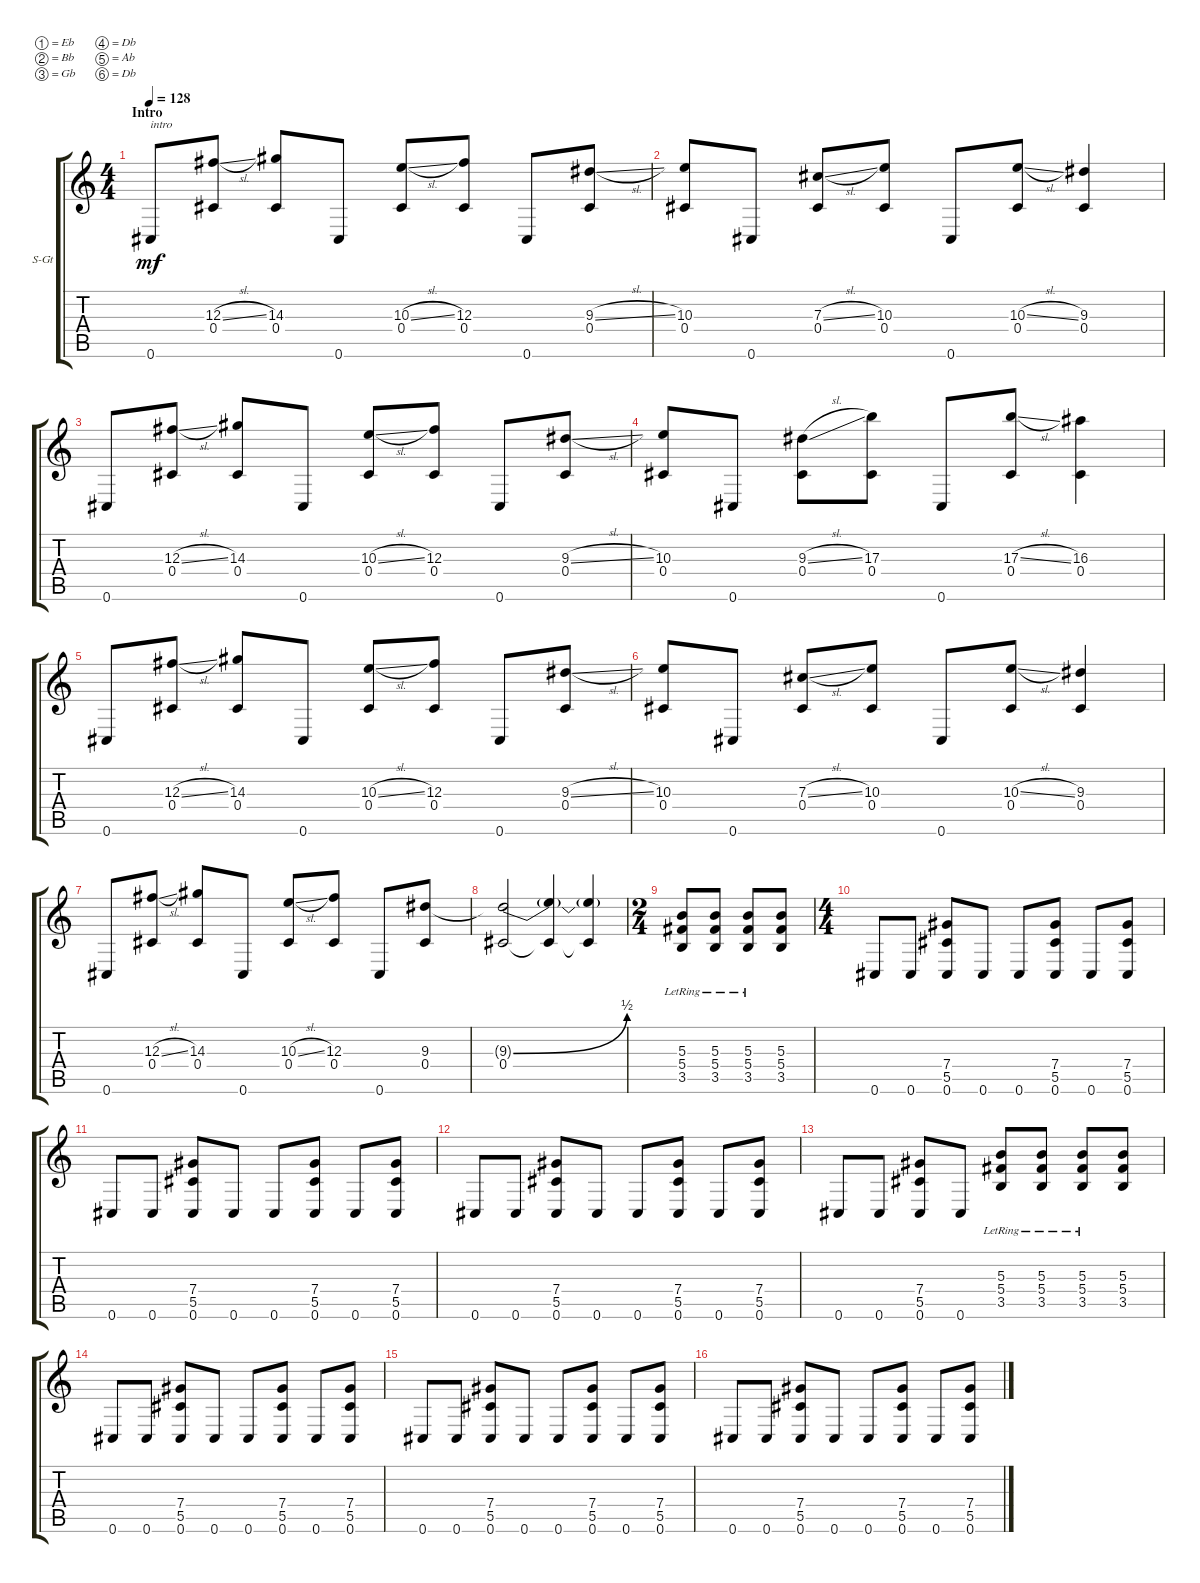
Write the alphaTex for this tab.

\defaultSystemsLayout 4
\bracketExtendMode groupsimilarinstruments
\firstSystemTrackNameOrientation horizontal
\otherSystemsTrackNameOrientation horizontal
\track ("Mike Brown" "S-Gt") {solo instrument acousticguitarsteel}
\staff {score tabs}
\tuning (Eb4 Bb3 Gb3 Db3 Ab2 Db2)
\ts (4 4)
\section ("" "Intro")
\tempo 128
\clef g2
\ks c
0.6.8{txt "intro" dy mf instrument acousticguitarsteel} (12.3{sl} 0.4).8 (0.4 14.3).8 0.6.8 (10.3{sl} 0.4).8 (12.3 0.4).8 0.6.8 (9.3{sl} 0.4).8 |
(10.3 0.4).8 0.6.8 (7.3{sl} 0.4).8 (10.3 0.4).8 0.6.8 (10.3{sl} 0.4).8 (9.3 0.4).4 |
0.6.8 (12.3{sl} 0.4).8 (0.4 14.3).8 0.6.8 (10.3{sl} 0.4).8 (12.3 0.4).8 0.6.8 (9.3{sl} 0.4).8 |
(10.3 0.4).8 0.6.8 (9.3{sl} 0.4).8 (0.4 17.3).8 0.6.8 (0.4 17.3{sl}).8 (16.3 0.4).4 |
0.6.8 (12.3{sl} 0.4).8 (0.4 14.3).8 0.6.8 (10.3{sl} 0.4).8 (12.3 0.4).8 0.6.8 (9.3{sl} 0.4).8 |
(10.3 0.4).8 0.6.8 (7.3{sl} 0.4).8 (10.3 0.4).8 0.6.8 (10.3{sl} 0.4).8 (9.3 0.4).4 |
0.6.8 (12.3{sl} 0.4).8 (0.4 14.3).8 0.6.8 (10.3{sl} 0.4).8 (12.3 0.4).8 0.6.8 (9.3 0.4).8 |
(9.3{be (bend 0 0 59.4 2) t} 0.4).2 (9.3{t} 0.4{t}).4 (9.3{t} 0.4{t}).4 |
\ts (2 4)
(3.5{lr} 5.4{lr} 5.3{lr}).8 (5.3{lr} 5.4{lr} 3.5{lr}).8 (5.3{lr} 5.4{lr} 3.5{lr}).8 (5.3 5.4 3.5).8 |
\ts (4 4)
0.6.8 0.6.8 (7.4 5.5 0.6).8 0.6.8 0.6.8 (0.6 5.5 7.4).8 0.6.8 (0.6 5.5 7.4).8 |
0.6.8 0.6.8 (7.4 5.5 0.6).8 0.6.8 0.6.8 (0.6 5.5 7.4).8 0.6.8 (0.6 5.5 7.4).8 |
0.6.8 0.6.8 (7.4 5.5 0.6).8 0.6.8 0.6.8 (0.6 5.5 7.4).8 0.6.8 (0.6 5.5 7.4).8 |
0.6.8 0.6.8 (0.6 5.5 7.4).8 0.6.8 (3.5{lr} 5.4{lr} 5.3{lr}).8 (3.5{lr} 5.4{lr} 5.3{lr}).8 (3.5{lr} 5.4{lr} 5.3{lr}).8 (3.5 5.4 5.3).8 |
0.6.8 0.6.8 (7.4 5.5 0.6).8 0.6.8 0.6.8 (0.6 5.5 7.4).8 0.6.8 (0.6 5.5 7.4).8 |
0.6.8 0.6.8 (7.4 5.5 0.6).8 0.6.8 0.6.8 (0.6 5.5 7.4).8 0.6.8 (0.6 5.5 7.4).8 |
0.6.8 0.6.8 (7.4 5.5 0.6).8 0.6.8 0.6.8 (0.6 5.5 7.4).8 0.6.8 (0.6 5.5 7.4).8
